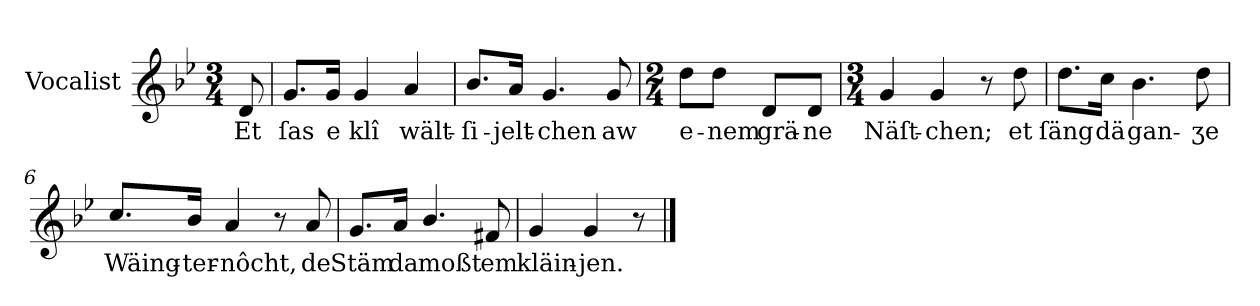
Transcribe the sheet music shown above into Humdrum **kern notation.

**kern	**text
*part1	*part1
*staff1	*staff1
*I"Vocalist	*
*k[b-e-]	*
*g:	*
*M3/4	*
=	=
8d	Et
=1	=1
8.gL	ſas
16gJk	e
4g	klî
4a	wält-
=2	=2
8.b-/L	-ſi-
16aJk	-jelt-
4.g	-chen
8g	aw
=3	=3
*M2/4	*
8ddL	e-
8ddJ	-nem
8dL	grä-
8dJ	-ne
=4	=4
*M3/4	*
4g	Näſt-
4g	-chen;
8r	.
8dd	et
=5	=5
8.ddL	ſäng
16ccJk	dä
4.b-	gan-
8dd	-ʒe
=6	=6
8.ccL	Wäing-
16b-/Jk	-ter-
4a	-nôcht,
8r	.
8a	de
=7	=7
8.gL	Stäm
16aJk	da
4.b-/	moßt
8f#X	em
=8	=8
4g	kläin-
4g	-jen.
8r	.
==	==
*-	*-
